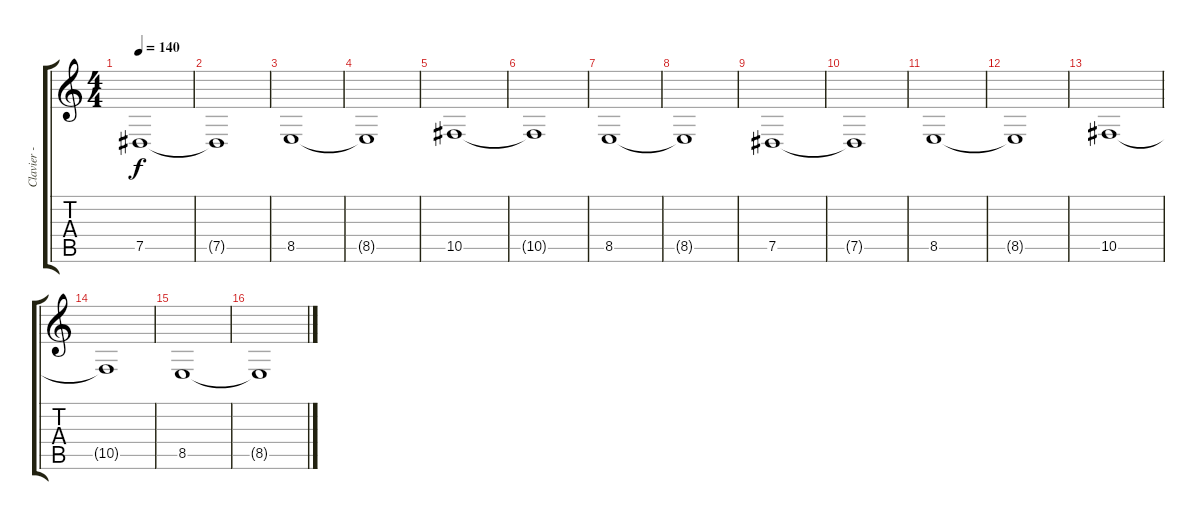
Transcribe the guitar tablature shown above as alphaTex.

\track ("Clavier - Jens Johansson" "Clavier - ") {instrument stringensemble1}
\staff {score tabs}
\tuning (Eb4 Bb3 Gb3 Db3 Ab2 Eb2) {hide}
\ts (4 4)
\tempo 140
\clef g2
\ks c
7.5.1{dy f} |
7.5{t}.1 |
8.5.1 |
8.5{t}.1 |
10.5.1 |
10.5{t}.1 |
8.5.1 |
8.5{t}.1 |
7.5.1 |
7.5{t}.1 |
8.5.1 |
8.5{t}.1 |
10.5.1 |
10.5{t}.1 |
8.5.1 |
8.5{t}.1
